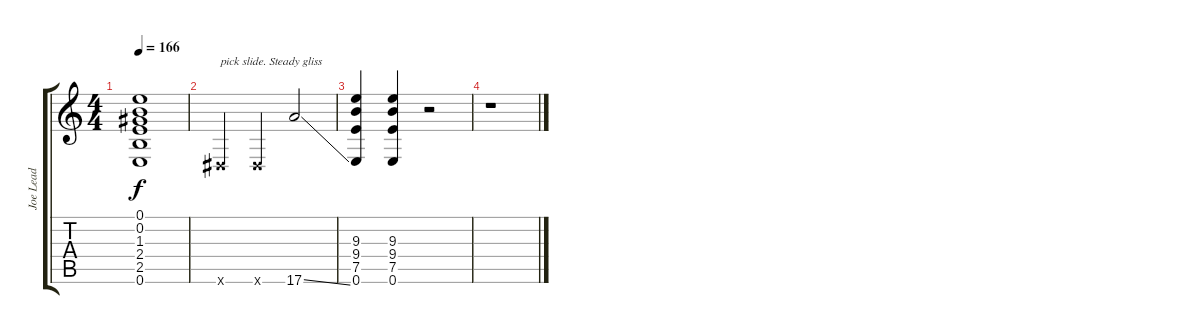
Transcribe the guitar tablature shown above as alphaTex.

\track ("Joe Lead" "Joe Lead") {instrument distortionguitar}
\staff {score tabs}
\tuning (E4 B3 G3 D3 A2 E2) {hide}
\ts (4 4)
\tempo 166
\clef g2
\ks c
(0.1 0.2 1.3 2.4 2.5 0.6).1{dy f} |
-1.6{x}.4{txt "pick slide. Steady gliss"} -1.6{x}.4 17.6{ss}.2 |
(9.3 9.4 7.5 0.6).4 (9.3 9.4 7.5 0.6).4 r.2 |
r.1
